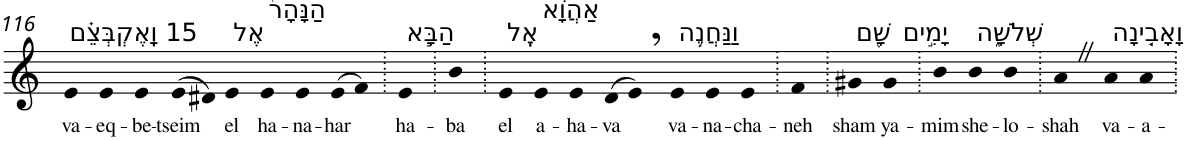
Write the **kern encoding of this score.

**kern	**text
*part1	*part1
*staff1	*staff1
*I"Piano	*
*I'Pno	*
!!LO:PB:g=z
*clefG2	*
*k[]	*
=116	=116
!LO:TX:a:t=15 וָֽאֶקְבְּצֵ֗ם	!
!	!LO:LY:b
4e	va-
!	!LO:LY:b
4e	-eq-
!	!LO:LY:b
4e	-be-
!	!LO:LY:b
(>8e	-tseim
8d#X)	.
!LO:TX:a:t=אֶל	!
!	!LO:LY:b
4e	el
!LO:TX:a:t=הַנָּהָר֙	!
!	!LO:LY:b
4e	ha-
!	!LO:LY:b
4e	-na-
!	!LO:LY:b
(>8e	-har
8f)	.
=117.	=117.
!LO:TX:a:t=הַבָּ֣א	!
!	!LO:LY:b
4e	ha-
=118.	=118.
!	!LO:LY:b
4b	-ba
=119.	=119.
!LO:TX:a:t=אֶֽל	!
!	!LO:LY:b
4e	el
!LO:TX:a:t=אַהֲוָ֔א	!
!	!LO:LY:b
4e	a-
!	!LO:LY:b
4e	-ha-
!	!LO:LY:b
(>8d	-va
8e,)	.
!LO:TX:a:t=וַנַּחֲנֶ֥ה	!
!	!LO:LY:b
4e	va-
!	!LO:LY:b
4e	-na-
!	!LO:LY:b
4e	-cha-
=120.	=120.
!	!LO:LY:b
4f	-neh
=121.	=121.
!LO:TX:a:t=שָׁ֖ם	!
!	!LO:LY:b
4g#X	sham
!LO:TX:a:t=יָמִ֣ים	!
!	!LO:LY:b
4g#	ya-
=122.	=122.
!	!LO:LY:b
4b	-mim
!LO:TX:a:t=שְׁלֹשָׁ֑ה	!
!	!LO:LY:b
4b	she-
!	!LO:LY:b
4b	-lo-
=123.	=123.
!	!LO:LY:b
4aZ	-shah
!LO:TX:a:t=וָאָבִ֤ינָה	!
!	!LO:LY:b
4a	va-
!	!LO:LY:b
4a	-a-
=.	=.
*-	*-
